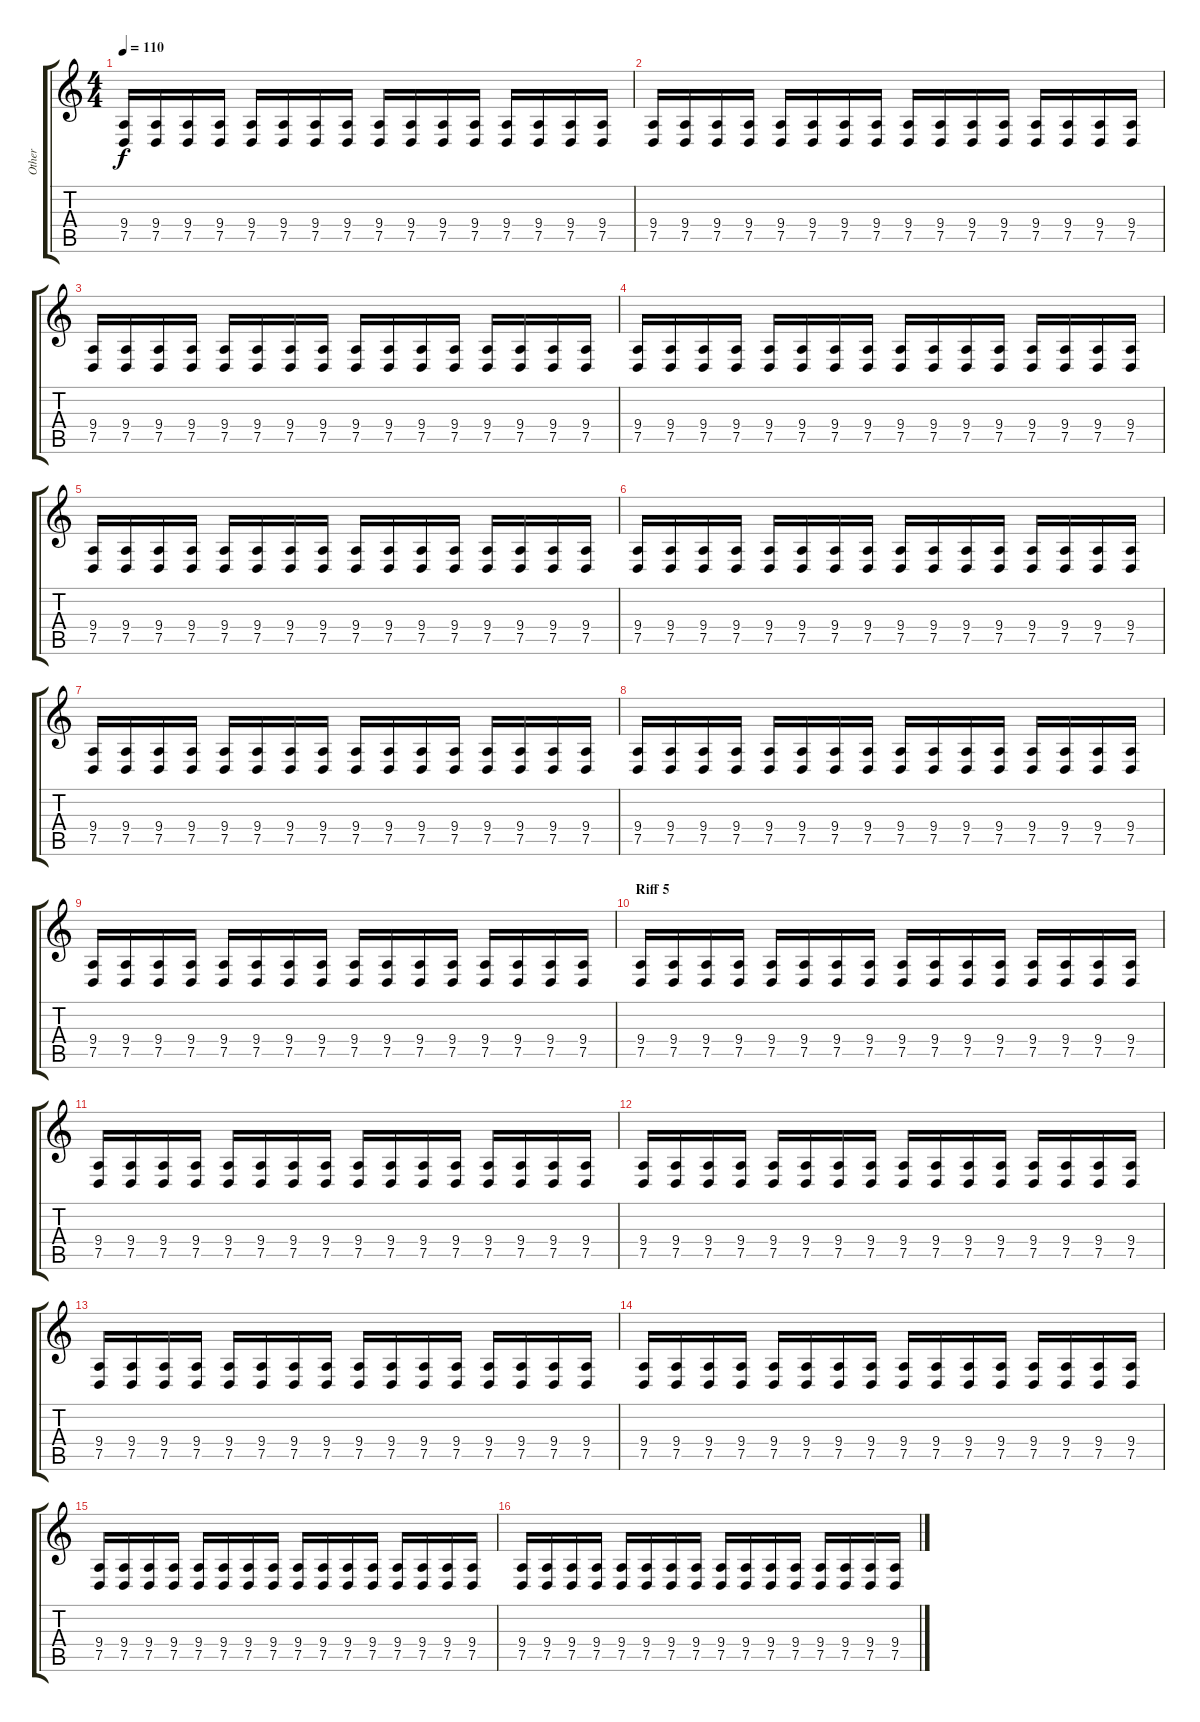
\track ("Other" "Other") {instrument electricpiano2}
\staff {score tabs}
\tuning (D4 A3 F3 C3 G2 C2) {hide}
\ts (4 4)
\tempo 110
\clef g2
\ks c
(9.4 7.5).16{dy f} (9.4 7.5).16 (9.4 7.5).16 (9.4 7.5).16 (9.4 7.5).16 (9.4 7.5).16 (9.4 7.5).16 (9.4 7.5).16 (9.4 7.5).16 (9.4 7.5).16 (9.4 7.5).16 (9.4 7.5).16 (9.4 7.5).16 (9.4 7.5).16 (9.4 7.5).16 (9.4 7.5).16 |
(9.4 7.5).16 (9.4 7.5).16 (9.4 7.5).16 (9.4 7.5).16 (9.4 7.5).16 (9.4 7.5).16 (9.4 7.5).16 (9.4 7.5).16 (9.4 7.5).16 (9.4 7.5).16 (9.4 7.5).16 (9.4 7.5).16 (9.4 7.5).16 (9.4 7.5).16 (9.4 7.5).16 (9.4 7.5).16 |
(9.4 7.5).16 (9.4 7.5).16 (9.4 7.5).16 (9.4 7.5).16 (9.4 7.5).16 (9.4 7.5).16 (9.4 7.5).16 (9.4 7.5).16 (9.4 7.5).16 (9.4 7.5).16 (9.4 7.5).16 (9.4 7.5).16 (9.4 7.5).16 (9.4 7.5).16 (9.4 7.5).16 (9.4 7.5).16 |
(9.4 7.5).16 (9.4 7.5).16 (9.4 7.5).16 (9.4 7.5).16 (9.4 7.5).16 (9.4 7.5).16 (9.4 7.5).16 (9.4 7.5).16 (9.4 7.5).16 (9.4 7.5).16 (9.4 7.5).16 (9.4 7.5).16 (9.4 7.5).16 (9.4 7.5).16 (9.4 7.5).16 (9.4 7.5).16 |
(9.4 7.5).16 (9.4 7.5).16 (9.4 7.5).16 (9.4 7.5).16 (9.4 7.5).16 (9.4 7.5).16 (9.4 7.5).16 (9.4 7.5).16 (9.4 7.5).16 (9.4 7.5).16 (9.4 7.5).16 (9.4 7.5).16 (9.4 7.5).16 (9.4 7.5).16 (9.4 7.5).16 (9.4 7.5).16 |
(9.4 7.5).16 (9.4 7.5).16 (9.4 7.5).16 (9.4 7.5).16 (9.4 7.5).16 (9.4 7.5).16 (9.4 7.5).16 (9.4 7.5).16 (9.4 7.5).16 (9.4 7.5).16 (9.4 7.5).16 (9.4 7.5).16 (9.4 7.5).16 (9.4 7.5).16 (9.4 7.5).16 (9.4 7.5).16 |
(9.4 7.5).16 (9.4 7.5).16 (9.4 7.5).16 (9.4 7.5).16 (9.4 7.5).16 (9.4 7.5).16 (9.4 7.5).16 (9.4 7.5).16 (9.4 7.5).16 (9.4 7.5).16 (9.4 7.5).16 (9.4 7.5).16 (9.4 7.5).16 (9.4 7.5).16 (9.4 7.5).16 (9.4 7.5).16 |
(9.4 7.5).16 (9.4 7.5).16 (9.4 7.5).16 (9.4 7.5).16 (9.4 7.5).16 (9.4 7.5).16 (9.4 7.5).16 (9.4 7.5).16 (9.4 7.5).16 (9.4 7.5).16 (9.4 7.5).16 (9.4 7.5).16 (9.4 7.5).16 (9.4 7.5).16 (9.4 7.5).16 (9.4 7.5).16 |
(9.4 7.5).16 (9.4 7.5).16 (9.4 7.5).16 (9.4 7.5).16 (9.4 7.5).16 (9.4 7.5).16 (9.4 7.5).16 (9.4 7.5).16 (9.4 7.5).16 (9.4 7.5).16 (9.4 7.5).16 (9.4 7.5).16 (9.4 7.5).16 (9.4 7.5).16 (9.4 7.5).16 (9.4 7.5).16 |
\section ("" "Riff 5")
(9.4 7.5).16 (9.4 7.5).16 (9.4 7.5).16 (9.4 7.5).16 (9.4 7.5).16 (9.4 7.5).16 (9.4 7.5).16 (9.4 7.5).16 (9.4 7.5).16 (9.4 7.5).16 (9.4 7.5).16 (9.4 7.5).16 (9.4 7.5).16 (9.4 7.5).16 (9.4 7.5).16 (9.4 7.5).16 |
(9.4 7.5).16 (9.4 7.5).16 (9.4 7.5).16 (9.4 7.5).16 (9.4 7.5).16 (9.4 7.5).16 (9.4 7.5).16 (9.4 7.5).16 (9.4 7.5).16 (9.4 7.5).16 (9.4 7.5).16 (9.4 7.5).16 (9.4 7.5).16 (9.4 7.5).16 (9.4 7.5).16 (9.4 7.5).16 |
(9.4 7.5).16 (9.4 7.5).16 (9.4 7.5).16 (9.4 7.5).16 (9.4 7.5).16 (9.4 7.5).16 (9.4 7.5).16 (9.4 7.5).16 (9.4 7.5).16 (9.4 7.5).16 (9.4 7.5).16 (9.4 7.5).16 (9.4 7.5).16 (9.4 7.5).16 (9.4 7.5).16 (9.4 7.5).16 |
(9.4 7.5).16 (9.4 7.5).16 (9.4 7.5).16 (9.4 7.5).16 (9.4 7.5).16 (9.4 7.5).16 (9.4 7.5).16 (9.4 7.5).16 (9.4 7.5).16 (9.4 7.5).16 (9.4 7.5).16 (9.4 7.5).16 (9.4 7.5).16 (9.4 7.5).16 (9.4 7.5).16 (9.4 7.5).16 |
(9.4 7.5).16 (9.4 7.5).16 (9.4 7.5).16 (9.4 7.5).16 (9.4 7.5).16 (9.4 7.5).16 (9.4 7.5).16 (9.4 7.5).16 (9.4 7.5).16 (9.4 7.5).16 (9.4 7.5).16 (9.4 7.5).16 (9.4 7.5).16 (9.4 7.5).16 (9.4 7.5).16 (9.4 7.5).16 |
(9.4 7.5).16 (9.4 7.5).16 (9.4 7.5).16 (9.4 7.5).16 (9.4 7.5).16 (9.4 7.5).16 (9.4 7.5).16 (9.4 7.5).16 (9.4 7.5).16 (9.4 7.5).16 (9.4 7.5).16 (9.4 7.5).16 (9.4 7.5).16 (9.4 7.5).16 (9.4 7.5).16 (9.4 7.5).16 |
(9.4 7.5).16 (9.4 7.5).16 (9.4 7.5).16 (9.4 7.5).16 (9.4 7.5).16 (9.4 7.5).16 (9.4 7.5).16 (9.4 7.5).16 (9.4 7.5).16 (9.4 7.5).16 (9.4 7.5).16 (9.4 7.5).16 (9.4 7.5).16 (9.4 7.5).16 (9.4 7.5).16 (9.4 7.5).16
